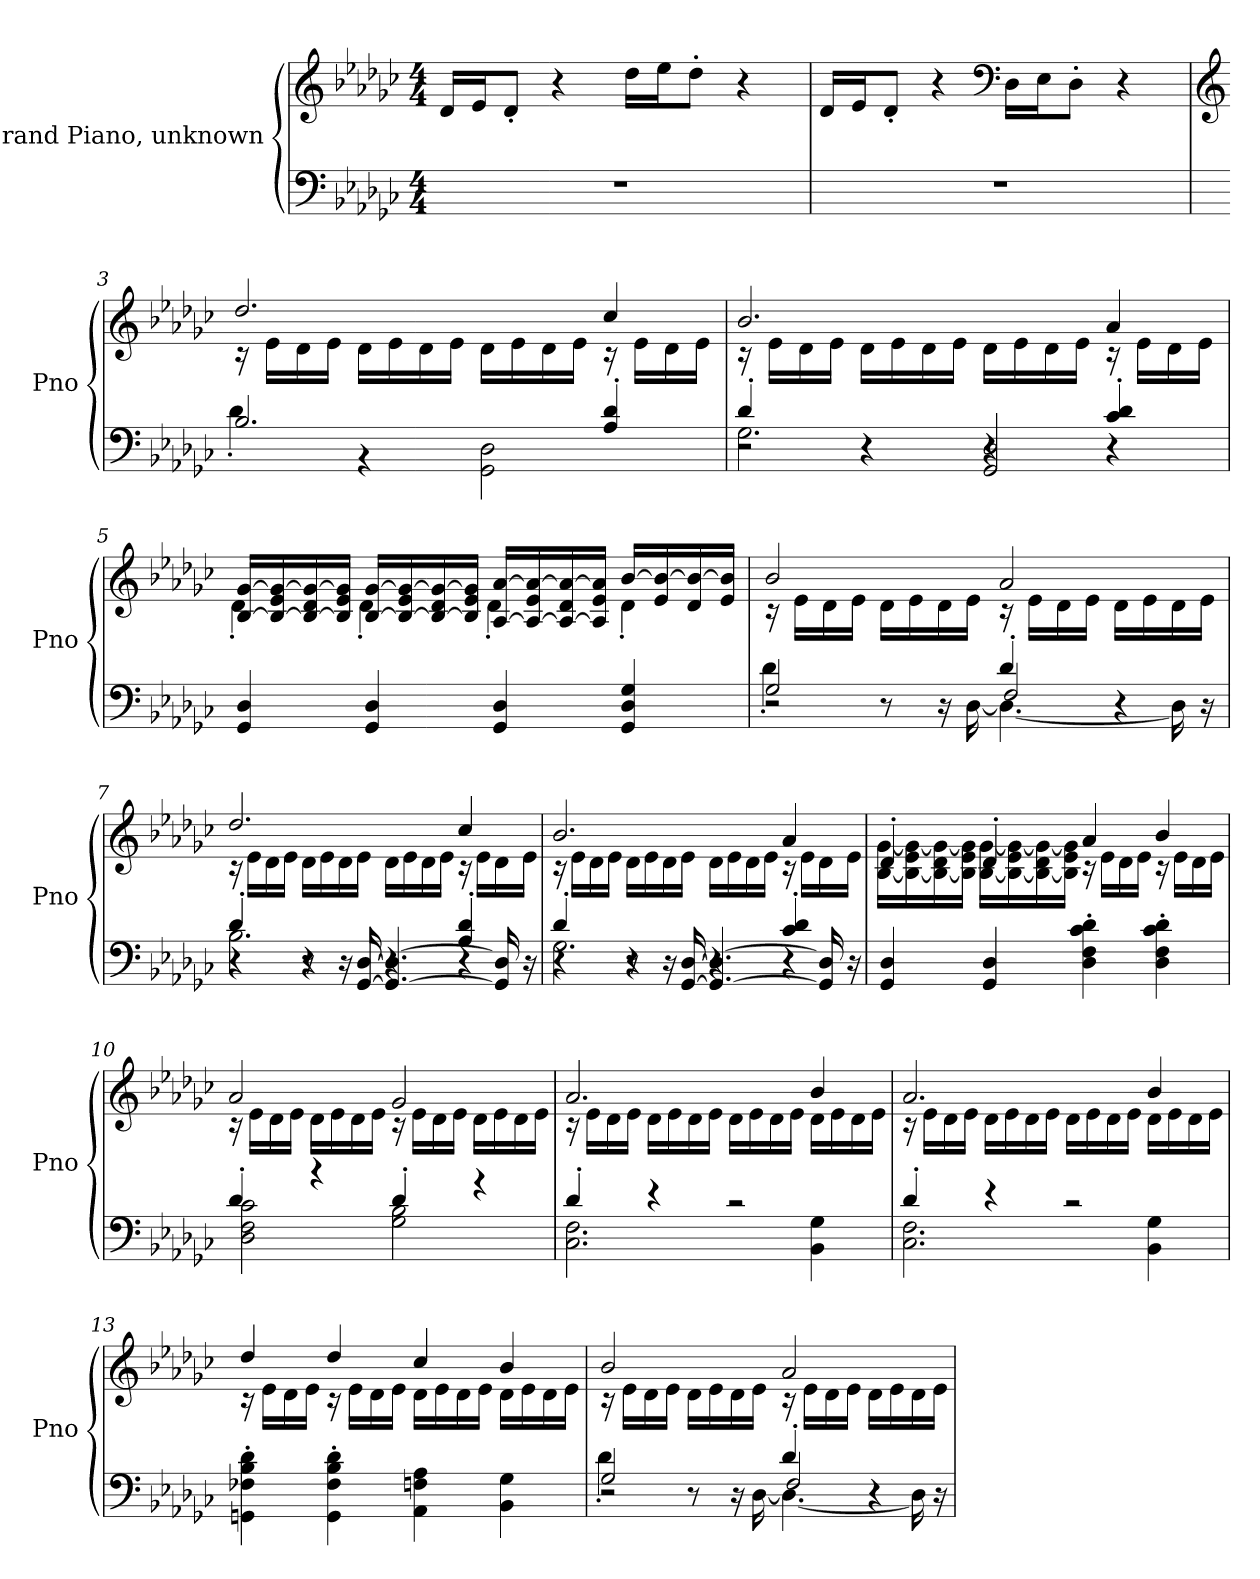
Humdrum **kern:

**kern	**kern
*part1	*part1
*staff2	*staff1
*I"Grand Piano, unknown	*
*I'Pno	*
*clefF4	*clefG2
*k[b-e-a-d-g-c-]	*k[b-e-a-d-g-c-]
*M4/4	*M4/4
*MM120	*MM120
=1	=1
1r	16d-/LL
.	16e-/J
.	8d-'/J
.	4r
.	16dd-\LL
.	16ee-\J
.	8dd-'\J
.	4r
=2	=2
1r	16d-/LL
.	16e-/J
.	8d-'/J
.	4r
*	*clefF4
.	16D-\LL
.	16E-\J
.	8D-'\J
.	4r
=3	=3
*	*clefG2
*^	*^
2.B-/	4d-'\	2.dd-/	16r
.	.	.	16e-\LL
.	.	.	16d-\
.	.	.	16e-\JJ
.	4r	.	16d-\LL
.	.	.	16e-\
.	.	.	16d-\
.	.	.	16e-\JJ
.	2GG-\ 2D-\	.	16d-\LL
.	.	.	16e-\
.	.	.	16d-\
.	.	.	16e-\JJ
4A-/' 4d-/'	.	4cc-/	16r
.	.	.	16e-\LL
.	.	.	16d-\
.	.	.	16e-\JJ
!!LO:LB:g=z	!!
=4	=4	=4	=4
*	*^	*	*
4d-'/	2.G-\	2r	2.b-/	16r
.	.	.	.	16e-\LL
.	.	.	.	16d-\
.	.	.	.	16e-\JJ
4r	.	.	.	16d-\LL
.	.	.	.	16e-\
.	.	.	.	16d-\
.	.	.	.	16e-\JJ
4r	.	2GG-/ 2D-/	.	16d-\LL
.	.	.	.	16e-\
.	.	.	.	16d-\
.	.	.	.	16e-\JJ
4c-/' 4d-/'	4r	.	4a-/	16r
.	.	.	.	16e-\LL
.	.	.	.	16d-\
.	.	.	.	16e-\JJ
*v	*v	*v	*	*
=5	=5	=5
4GG-/ 4D-/	[16B-/ [16g-/LL	4d-'\
.	16B-/_ 16e-/ 16g-/_	.
.	16B-/_ 16d-/ 16g-/_	.
.	16B-/] 16e-/ 16g-/]JJ	.
4GG-/ 4D-/	[16B-/ [16g-/LL	4d-'\
.	16B-/_ 16e-/ 16g-/_	.
.	16B-/_ 16d-/ 16g-/_	.
.	16B-/] 16e-/ 16g-/]JJ	.
4GG-/ 4D-/	[16A-/ [16a-/LL	4d-'\
.	16A-/_ 16e-/ 16a-/_	.
.	16A-/_ 16d-/ 16a-/_	.
.	16A-/] 16e-/ 16a-/]JJ	.
4GG-/ 4D-/ 4G-/	[16b-/LL	4d-'\
.	16e-/ 16b-/_	.
.	16d-/ 16b-/_	.
.	16e-/ 16b-/]JJ	.
!!LO:LB:g=z	!!
=6	=6	=6
*^	*	*
*	*^	*	*
2G-/	4d-'\	2r	2b-/	16r
.	.	.	.	16e-\LL
.	.	.	.	16d-\
.	.	.	.	16e-\JJ
.	8r	.	.	16d-\LL
.	.	.	.	16e-\
.	16r	.	.	16d-\
.	[16D-\	.	.	16e-\JJ
4d-'/	4.D-\_	2F/	2a-/	16r
.	.	.	.	16e-\LL
.	.	.	.	16d-\
.	.	.	.	16e-\JJ
4r	.	.	.	16d-\LL
.	.	.	.	16e-\
.	16D-\]	.	.	16d-\
.	16r	.	.	16e-\JJ
=7	=7	=7	=7	=7
4d-'/	2.B-\	4r	2.dd-/	16r
.	.	.	.	16e-\LL
.	.	.	.	16d-\
.	.	.	.	16e-\JJ
4r	.	8r	.	16d-\LL
.	.	.	.	16e-\
.	.	16r	.	16d-\
.	.	[16GG-/ [16D-/	.	16e-\JJ
4r	.	4.GG-/_ 4.D-/_	.	16d-\LL
.	.	.	.	16e-\
.	.	.	.	16d-\
.	.	.	.	16e-\JJ
4A-/' 4d-/'	4r	.	4cc-/	16r
.	.	.	.	16e-\LL
.	.	16GG-/] 16D-/]	.	16d-\
.	.	16r	.	16e-\JJ
!!LO:LB:g=z	!!
=8	=8	=8	=8	=8
4d-'/	2.G-\	4r	2.b-/	16r
.	.	.	.	16e-\LL
.	.	.	.	16d-\
.	.	.	.	16e-\JJ
4r	.	8r	.	16d-\LL
.	.	.	.	16e-\
.	.	16r	.	16d-\
.	.	[16GG-/ [16D-/	.	16e-\JJ
4r	.	4.GG-/_ 4.D-/_	.	16d-\LL
.	.	.	.	16e-\
.	.	.	.	16d-\
.	.	.	.	16e-\JJ
4c-/' 4d-/'	4r	.	4a-/	16r
.	.	.	.	16e-\LL
.	.	16GG-/] 16D-/]	.	16d-\
.	.	16r	.	16e-\JJ
*v	*v	*v	*	*
=9	=9	=9
4GG-/ 4D-/	4d-'/	[16B-\ [16g-\LL
.	.	16B-\_ 16e-\ 16g-\_
.	.	16B-\_ 16d-\ 16g-\_
.	.	16B-\] 16e-\ 16g-\]JJ
4GG-/ 4D-/	4d-'/	[16B-\ [16g-\LL
.	.	16B-\_ 16e-\ 16g-\_
.	.	16B-\_ 16d-\ 16g-\_
.	.	16B-\] 16e-\ 16g-\]JJ
4D-\' 4F\' 4c-\' 4d-\'	4a-/	16r
.	.	16e-\LL
.	.	16d-\
.	.	16e-\JJ
4D-\' 4F\' 4c-\' 4d-\'	4b-/	16r
.	.	16e-\LL
.	.	16d-\
.	.	16e-\JJ
!!LO:LB:g=z	!!
=10	=10	=10
*^	*	*
4d-'/	2D-\ 2F\ 2c-\	2a-/	16r
.	.	.	16e-\LL
.	.	.	16d-\
.	.	.	16e-\JJ
4r	.	.	16d-\LL
.	.	.	16e-\
.	.	.	16d-\
.	.	.	16e-\JJ
4d-'/	2G-\ 2B-\	2g-/	16r
.	.	.	16e-\LL
.	.	.	16d-\
.	.	.	16e-\JJ
4r	.	.	16d-\LL
.	.	.	16e-\
.	.	.	16d-\
.	.	.	16e-\JJ
=11	=11	=11	=11
4d-'/	2.C-\ 2.F\	2.a-/	16r
.	.	.	16e-\LL
.	.	.	16d-\
.	.	.	16e-\JJ
4r	.	.	16d-\LL
.	.	.	16e-\
.	.	.	16d-\
.	.	.	16e-\JJ
2r	.	.	16d-\LL
.	.	.	16e-\
.	.	.	16d-\
.	.	.	16e-\JJ
.	4BB-\ 4G-\	4b-/	16d-\LL
.	.	.	16e-\
.	.	.	16d-\
.	.	.	16e-\JJ
!!LO:LB:g=z	!!
=12	=12	=12	=12
4d-'/	2.C-\ 2.F\	2.a-/	16r
.	.	.	16e-\LL
.	.	.	16d-\
.	.	.	16e-\JJ
4r	.	.	16d-\LL
.	.	.	16e-\
.	.	.	16d-\
.	.	.	16e-\JJ
2r	.	.	16d-\LL
.	.	.	16e-\
.	.	.	16d-\
.	.	.	16e-\JJ
.	4BB-\ 4G-\	4b-/	16d-\LL
.	.	.	16e-\
.	.	.	16d-\
.	.	.	16e-\JJ
*v	*v	*	*
=13	=13	=13
4GGn\' 4F-X\' 4B-\' 4d-\'	4dd-/	16r
.	.	16e-\LL
.	.	16d-\
.	.	16e-\JJ
4GG\' 4F-\' 4B-\' 4d-\'	4dd-/	16r
.	.	16e-\LL
.	.	16d-\
.	.	16e-\JJ
4AA-\ 4Fn\ 4A-\	4cc-/	16d-\LL
.	.	16e-\
.	.	16d-\
.	.	16e-\JJ
4BB-\ 4G-\	4b-/	16d-\LL
.	.	16e-\
.	.	16d-\
.	.	16e-\JJ
!!LO:PB:g=z	!!
=14	=14	=14
*^	*	*
*	*^	*	*
2G-/	4d-'\	2r	2b-/	16r
.	.	.	.	16e-\LL
.	.	.	.	16d-\
.	.	.	.	16e-\JJ
.	8r	.	.	16d-\LL
.	.	.	.	16e-\
.	16r	.	.	16d-\
.	[16D-\	.	.	16e-\JJ
4d-'/	4.D-\_	2F/	2a-/	16r
.	.	.	.	16e-\LL
.	.	.	.	16d-\
.	.	.	.	16e-\JJ
4r	.	.	.	16d-\LL
.	.	.	.	16e-\
.	16D-\]	.	.	16d-\
.	16r	.	.	16e-\JJ
*v	*v	*v	*	*
*	*v	*v
=	=
*-	*-
